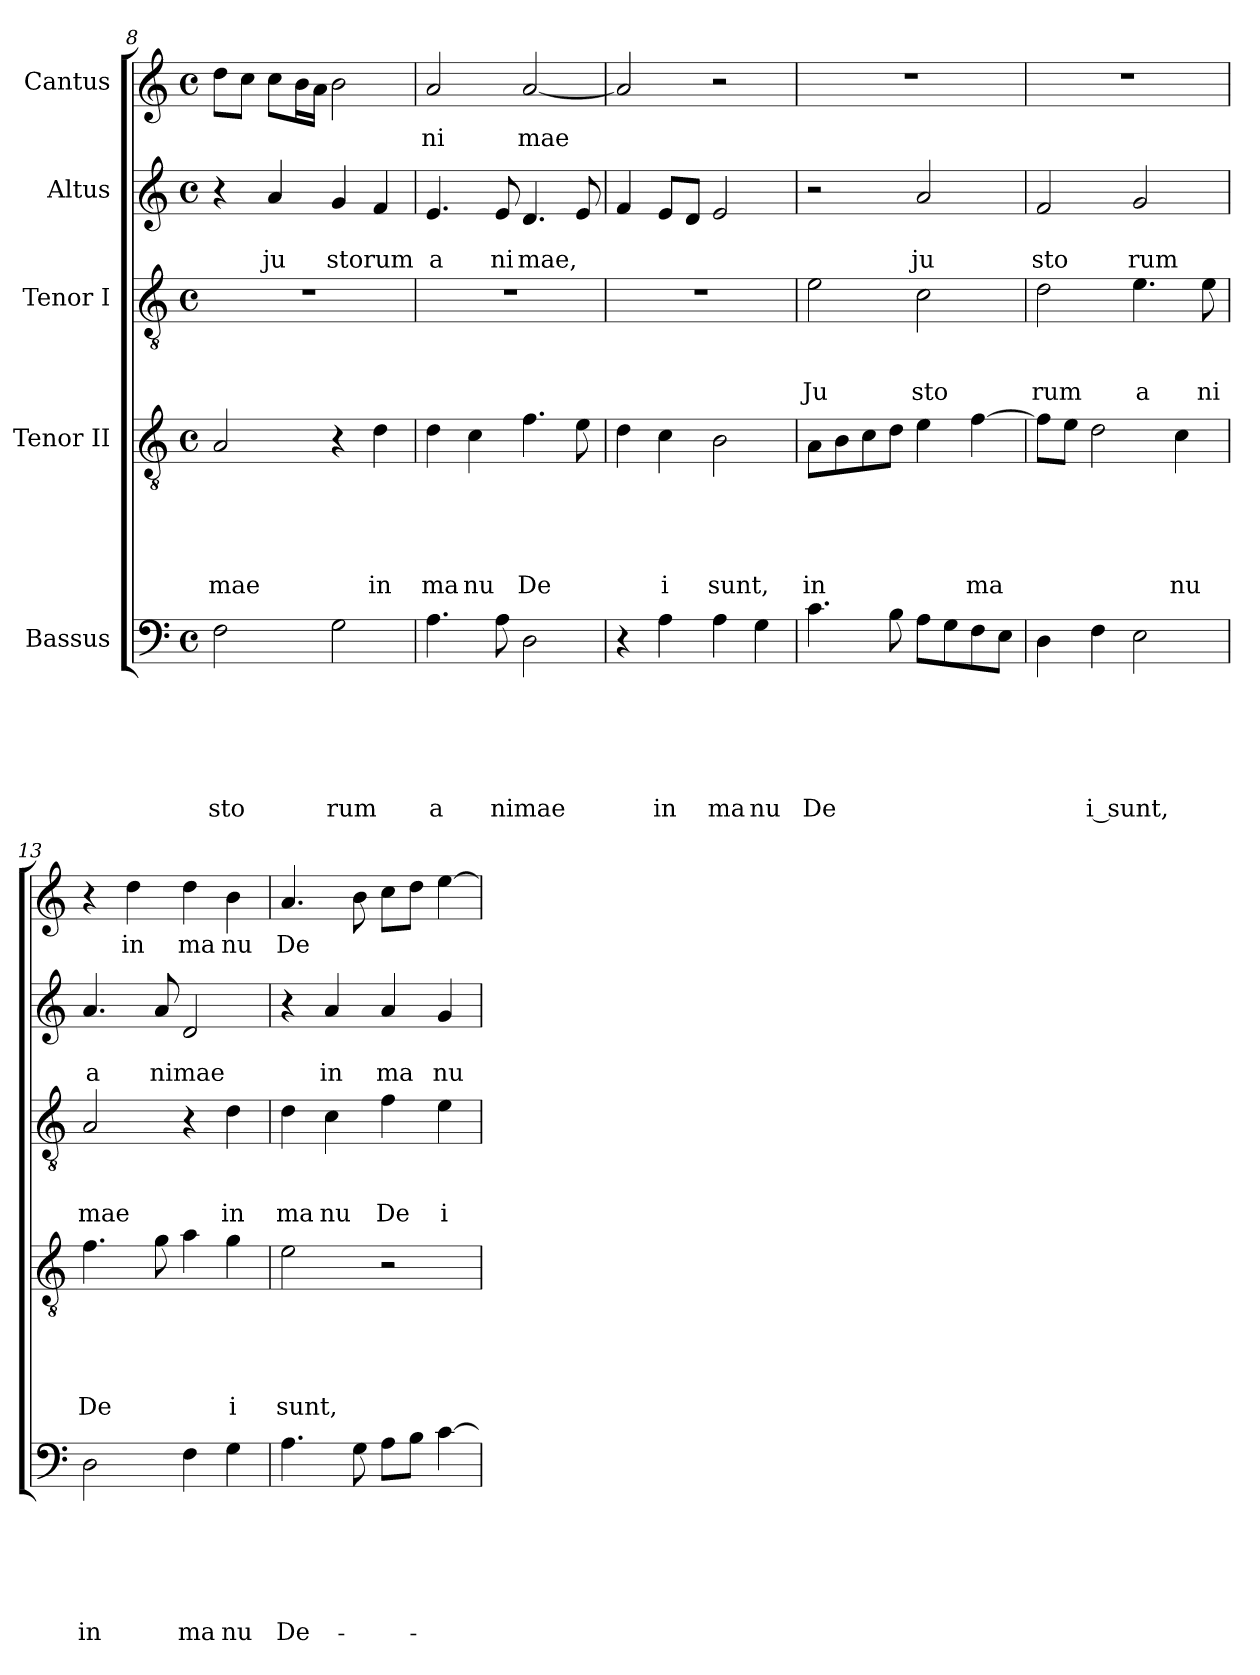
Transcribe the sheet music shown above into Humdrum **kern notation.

**kern	**text	**text	**text	**text	**text	**text	**kern	**text	**text	**text	**text	**text	**kern	**text	**text	**text	**kern	**text	**text	**kern	**text
*part5	*part5	*part5	*part5	*part5	*part5	*part5	*part4	*part4	*part4	*part4	*part4	*part4	*part3	*part3	*part3	*part3	*part2	*part2	*part2	*part1	*part1
*staff5	*staff5	*staff5	*staff5	*staff5	*staff5	*staff5	*staff4	*staff4	*staff4	*staff4	*staff4	*staff4	*staff3	*staff3	*staff3	*staff3	*staff2	*staff2	*staff2	*staff1	*staff1
*I"Bassus	*	*	*	*	*	*	*I"Tenor II	*	*	*	*	*	*I"Tenor I	*	*	*	*I"Altus	*	*	*I"Cantus	*
*clefF4	*	*	*	*	*	*	*clefGv2	*	*	*	*	*	*clefGv2	*	*	*	*clefG2	*	*	*clefG2	*
*k[]	*	*	*	*	*	*	*k[]	*	*	*	*	*	*k[]	*	*	*	*k[]	*	*	*k[]	*
*C:	*	*	*	*	*	*	*C:	*	*	*	*	*	*C:	*	*	*	*C:	*	*	*C:	*
*M4/4	*	*	*	*	*	*	*M4/4	*	*	*	*	*	*M4/4	*	*	*	*M4/4	*	*	*M4/4	*
*met(c)	*	*	*	*	*	*	*met(c)	*	*	*	*	*	*met(c)	*	*	*	*met(c)	*	*	*met(c)	*
=8	=8	=8	=8	=8	=8	=8	=8	=8	=8	=8	=8	=8	=8	=8	=8	=8	=8	=8	=8	=8	=8
!	!	!	!	!	!	!LO:LY:b	!	!	!	!	!	!LO:LY:b	!	!	!	!	!	!	!	!	!
2F\	.	.	.	.	.	sto	2A/	.	.	.	.	mae	1r	.	.	.	4r	.	.	8dd\L	.
.	.	.	.	.	.	.	.	.	.	.	.	.	.	.	.	.	.	.	.	8cc\J	.
!	!	!	!	!	!	!	!	!	!	!	!	!	!	!	!	!	!	!	!LO:LY:b	!	!
.	.	.	.	.	.	.	.	.	.	.	.	.	.	.	.	.	4a/	.	ju	8cc\L	.
.	.	.	.	.	.	.	.	.	.	.	.	.	.	.	.	.	.	.	.	16b\L	.
.	.	.	.	.	.	.	.	.	.	.	.	.	.	.	.	.	.	.	.	16a\JJ	.
!	!	!	!	!	!	!LO:LY:b	!	!	!	!	!	!	!	!	!	!	!	!	!LO:LY:b	!	!
2G\	.	.	.	.	.	rum	4r	.	.	.	.	.	.	.	.	.	4g/	.	storum	2b\	.
!	!	!	!	!	!	!	!	!	!	!	!	!LO:LY:b	!	!	!	!	!	!	!	!	!
.	.	.	.	.	.	.	4d\	.	.	.	.	in	.	.	.	.	4f/	.	.	.	.
=9	=9	=9	=9	=9	=9	=9	=9	=9	=9	=9	=9	=9	=9	=9	=9	=9	=9	=9	=9	=9	=9
!	!	!	!	!	!	!LO:LY:b	!	!	!	!	!	!LO:LY:b	!	!	!	!	!	!	!LO:LY:b	!	!LO:LY:b
4.A\	.	.	.	.	.	a	4d\	.	.	.	.	ma	1r	.	.	.	4.e/	.	a	2a/	ni
!	!	!	!	!	!	!	!	!	!	!	!	!LO:LY:b	!	!	!	!	!	!	!	!	!
.	.	.	.	.	.	.	4c\	.	.	.	.	nu	.	.	.	.	.	.	.	.	.
!	!	!	!	!	!	!LO:LY:b	!	!	!	!	!	!	!	!	!	!	!	!	!LO:LY:b	!	!
8A\	.	.	.	.	.	nimae	.	.	.	.	.	.	.	.	.	.	8e/	.	ni	.	.
!	!	!	!	!	!	!	!	!	!	!	!	!LO:LY:b	!	!	!	!	!	!	!LO:LY:b	!	!LO:LY:b
2D\	.	.	.	.	.	.	4.f\	.	.	.	.	De	.	.	.	.	4.d/	.	mae,	[<2a/	mae
.	.	.	.	.	.	.	8e\	.	.	.	.	.	.	.	.	.	8e/	.	.	.	.
=10	=10	=10	=10	=10	=10	=10	=10	=10	=10	=10	=10	=10	=10	=10	=10	=10	=10	=10	=10	=10	=10
4r	.	.	.	.	.	.	4d\	.	.	.	.	.	1r	.	.	.	4f/	.	.	2a/]	.
!	!	!	!	!	!	!LO:LY:b	!	!	!	!	!	!LO:LY:b	!	!	!	!	!	!	!	!	!
4A\	.	.	.	.	.	in	4c\	.	.	.	.	i	.	.	.	.	8e/L	.	.	.	.
.	.	.	.	.	.	.	.	.	.	.	.	.	.	.	.	.	8d/J	.	.	.	.
!	!	!	!	!	!	!LO:LY:b	!	!	!	!	!	!LO:LY:b	!	!	!	!	!	!	!	!	!
4A\	.	.	.	.	.	ma	2B\	.	.	.	.	sunt,	.	.	.	.	2e/	.	.	2r	.
!	!	!	!	!	!	!LO:LY:b	!	!	!	!	!	!	!	!	!	!	!	!	!	!	!
4G\	.	.	.	.	.	nu	.	.	.	.	.	.	.	.	.	.	.	.	.	.	.
=11	=11	=11	=11	=11	=11	=11	=11	=11	=11	=11	=11	=11	=11	=11	=11	=11	=11	=11	=11	=11	=11
!	!	!	!	!	!	!LO:LY:b	!	!	!	!	!	!LO:LY:b	!	!	!	!LO:LY:b	!	!	!	!	!
4.c\	.	.	.	.	.	De	8A\L	.	.	.	.	in	2e\	.	.	Ju	2r	.	.	1r	.
.	.	.	.	.	.	.	8B\	.	.	.	.	.	.	.	.	.	.	.	.	.	.
.	.	.	.	.	.	.	8c\	.	.	.	.	.	.	.	.	.	.	.	.	.	.
8B\	.	.	.	.	.	.	8d\J	.	.	.	.	.	.	.	.	.	.	.	.	.	.
!	!	!	!	!	!	!	!	!	!	!	!	!	!	!	!	!LO:LY:b	!	!	!LO:LY:b	!	!
8A\L	.	.	.	.	.	.	4e\	.	.	.	.	.	2c\	.	.	sto	2a/	.	ju	.	.
8G\	.	.	.	.	.	.	.	.	.	.	.	.	.	.	.	.	.	.	.	.	.
!	!	!	!	!	!	!	!	!	!	!	!	!LO:LY:b	!	!	!	!	!	!	!	!	!
8F\	.	.	.	.	.	.	[>4f\	.	.	.	.	ma	.	.	.	.	.	.	.	.	.
8E\J	.	.	.	.	.	.	.	.	.	.	.	.	.	.	.	.	.	.	.	.	.
=12	=12	=12	=12	=12	=12	=12	=12	=12	=12	=12	=12	=12	=12	=12	=12	=12	=12	=12	=12	=12	=12
!	!	!	!	!	!	!	!	!	!	!	!	!	!	!	!	!LO:LY:b	!	!	!LO:LY:b	!	!
4D\	.	.	.	.	.	.	8f\L]	.	.	.	.	.	2d\	.	.	rum	2f/	.	sto	1r	.
.	.	.	.	.	.	.	8e\J	.	.	.	.	.	.	.	.	.	.	.	.	.	.
!	!	!	!	!	!	!LO:LY:b	!	!	!	!	!	!	!	!	!	!	!	!	!	!	!
4F\	.	.	.	.	.	i sunt,	2d\	.	.	.	.	.	.	.	.	.	.	.	.	.	.
!	!	!	!	!	!	!	!	!	!	!	!	!	!	!	!	!LO:LY:b	!	!	!LO:LY:b	!	!
2E\	.	.	.	.	.	.	.	.	.	.	.	.	4.e\	.	.	a	2g/	.	rum	.	.
!	!	!	!	!	!	!	!	!	!	!	!	!LO:LY:b	!	!	!	!	!	!	!	!	!
.	.	.	.	.	.	.	4c\	.	.	.	.	nu	.	.	.	.	.	.	.	.	.
!	!	!	!	!	!	!	!	!	!	!	!	!	!	!	!	!LO:LY:b	!	!	!	!	!
.	.	.	.	.	.	.	.	.	.	.	.	.	8e\	.	.	ni	.	.	.	.	.
!!LO:LB:g=z
=13	=13	=13	=13	=13	=13	=13	=13	=13	=13	=13	=13	=13	=13	=13	=13	=13	=13	=13	=13	=13	=13
!	!	!	!	!	!	!LO:LY:b	!	!	!	!	!	!LO:LY:b	!	!	!	!LO:LY:b	!	!	!LO:LY:b	!	!
2D\	.	.	.	.	.	in	4.f\	.	.	.	.	De	2A/	.	.	mae	4.a/	.	a	4r	.
!	!	!	!	!	!	!	!	!	!	!	!	!	!	!	!	!	!	!	!	!	!LO:LY:b
.	.	.	.	.	.	.	.	.	.	.	.	.	.	.	.	.	.	.	.	4dd\	in
!	!	!	!	!	!	!	!	!	!	!	!	!	!	!	!	!	!	!	!LO:LY:b	!	!
.	.	.	.	.	.	.	8g\	.	.	.	.	.	.	.	.	.	8a/	.	nimae	.	.
!	!	!	!	!	!	!LO:LY:b	!	!	!	!	!	!	!	!	!	!	!	!	!	!	!LO:LY:b
4F\	.	.	.	.	.	ma	4a\	.	.	.	.	.	4r	.	.	.	2d/	.	.	4dd\	ma
!	!	!	!	!	!	!LO:LY:b	!	!	!	!	!	!LO:LY:b	!	!	!	!LO:LY:b	!	!	!	!	!LO:LY:b
4G\	.	.	.	.	.	nu	4g\	.	.	.	.	i	4d\	.	.	in	.	.	.	4b\	nu
=14	=14	=14	=14	=14	=14	=14	=14	=14	=14	=14	=14	=14	=14	=14	=14	=14	=14	=14	=14	=14	=14
!	!	!	!	!	!	!LO:LY:b	!	!	!	!	!	!LO:LY:b	!	!	!	!LO:LY:b	!	!	!	!	!LO:LY:b
4.A\	.	.	.	.	.	De-	2e\	.	.	.	.	sunt,	4d\	.	.	ma	4r	.	.	4.a/	De
!	!	!	!	!	!	!	!	!	!	!	!	!	!	!	!	!LO:LY:b	!	!	!LO:LY:b	!	!
.	.	.	.	.	.	.	.	.	.	.	.	.	4c\	.	.	nu	4a/	.	in	.	.
8G\	.	.	.	.	.	.	.	.	.	.	.	.	.	.	.	.	.	.	.	8b\	.
!	!	!	!	!	!	!	!	!	!	!	!	!	!	!	!	!LO:LY:b	!	!	!LO:LY:b	!	!
8A\L	.	.	.	.	.	.	2r	.	.	.	.	.	4f\	.	.	De	4a/	.	ma	8cc\L	.
8B\J	.	.	.	.	.	.	.	.	.	.	.	.	.	.	.	.	.	.	.	8dd\J	.
!	!	!	!	!	!	!	!	!	!	!	!	!	!	!	!	!LO:LY:b	!	!	!LO:LY:b	!	!
[>4c\	.	.	.	.	.	.	.	.	.	.	.	.	4e\	.	.	i	4g/	.	nu	[>4ee\	.
=	=	=	=	=	=	=	=	=	=	=	=	=	=	=	=	=	=	=	=	=	=
*-	*-	*-	*-	*-	*-	*-	*-	*-	*-	*-	*-	*-	*-	*-	*-	*-	*-	*-	*-	*-	*-
